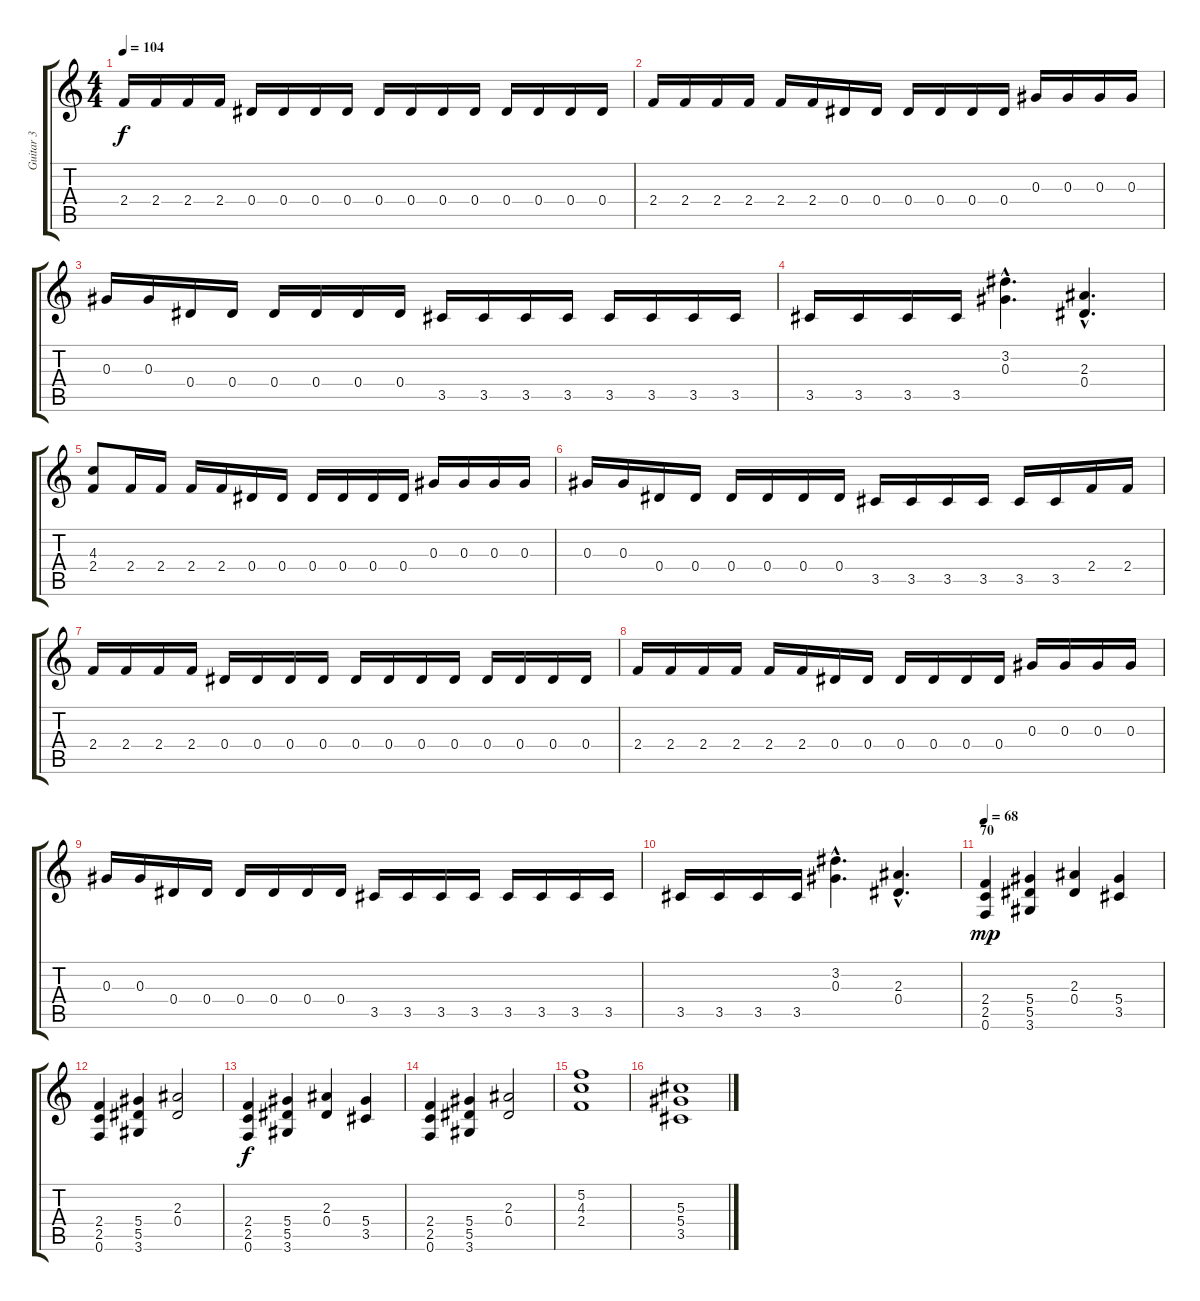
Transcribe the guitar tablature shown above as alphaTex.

\track ("Guitar 3" "Guitar 3") {instrument distortionguitar}
\staff {score tabs}
\tuning (F4 C4 Ab3 Eb3 Bb2 F2) {hide}
\ts (4 4)
\tempo 104
\clef g2
\ks c
2.4.16{dy f} 2.4.16 2.4.16 2.4.16 0.4.16 0.4.16 0.4.16 0.4.16 0.4.16 0.4.16 0.4.16 0.4.16 0.4.16 0.4.16 0.4.16 0.4.16 |
2.4.16 2.4.16 2.4.16 2.4.16 2.4.16 2.4.16 0.4.16 0.4.16 0.4.16 0.4.16 0.4.16 0.4.16 0.3.16 0.3.16 0.3.16 0.3.16 |
0.3.16 0.3.16 0.4.16 0.4.16 0.4.16 0.4.16 0.4.16 0.4.16 3.5.16 3.5.16 3.5.16 3.5.16 3.5.16 3.5.16 3.5.16 3.5.16 |
3.5.16 3.5.16 3.5.16 3.5.16 (3.2{hac} 0.3{hac}).4{d} (2.3{hac} 0.4{hac}).4{d} |
(4.3 2.4).8 2.4.16 2.4.16 2.4.16 2.4.16 0.4.16 0.4.16 0.4.16 0.4.16 0.4.16 0.4.16 0.3.16 0.3.16 0.3.16 0.3.16 |
0.3.16 0.3.16 0.4.16 0.4.16 0.4.16 0.4.16 0.4.16 0.4.16 3.5.16 3.5.16 3.5.16 3.5.16 3.5.16 3.5.16 2.4.16 2.4.16 |
2.4.16 2.4.16 2.4.16 2.4.16 0.4.16 0.4.16 0.4.16 0.4.16 0.4.16 0.4.16 0.4.16 0.4.16 0.4.16 0.4.16 0.4.16 0.4.16 |
2.4.16 2.4.16 2.4.16 2.4.16 2.4.16 2.4.16 0.4.16 0.4.16 0.4.16 0.4.16 0.4.16 0.4.16 0.3.16 0.3.16 0.3.16 0.3.16 |
0.3.16 0.3.16 0.4.16 0.4.16 0.4.16 0.4.16 0.4.16 0.4.16 3.5.16 3.5.16 3.5.16 3.5.16 3.5.16 3.5.16 3.5.16 3.5.16 |
3.5.16 3.5.16 3.5.16 3.5.16 (3.2{hac} 0.3{hac}).4{d} (2.3{hac} 0.4{hac}).4{d} |
\section ("" "70")
\tempo 68
(2.4 2.5 0.6).4{dy mp} (5.4 5.5 3.6).4 (2.3 0.4).4 (5.4 3.5).4 |
(2.4 2.5 0.6).4 (5.4 5.5 3.6).4 (2.3 0.4).2 |
(2.4 2.5 0.6).4{dy f} (5.4 5.5 3.6).4 (2.3 0.4).4 (5.4 3.5).4 |
(2.4 2.5 0.6).4 (5.4 5.5 3.6).4 (2.3 0.4).2 |
\section ("" "")
(5.2 4.3 2.4).1 |
(5.3 5.4 3.5).1
